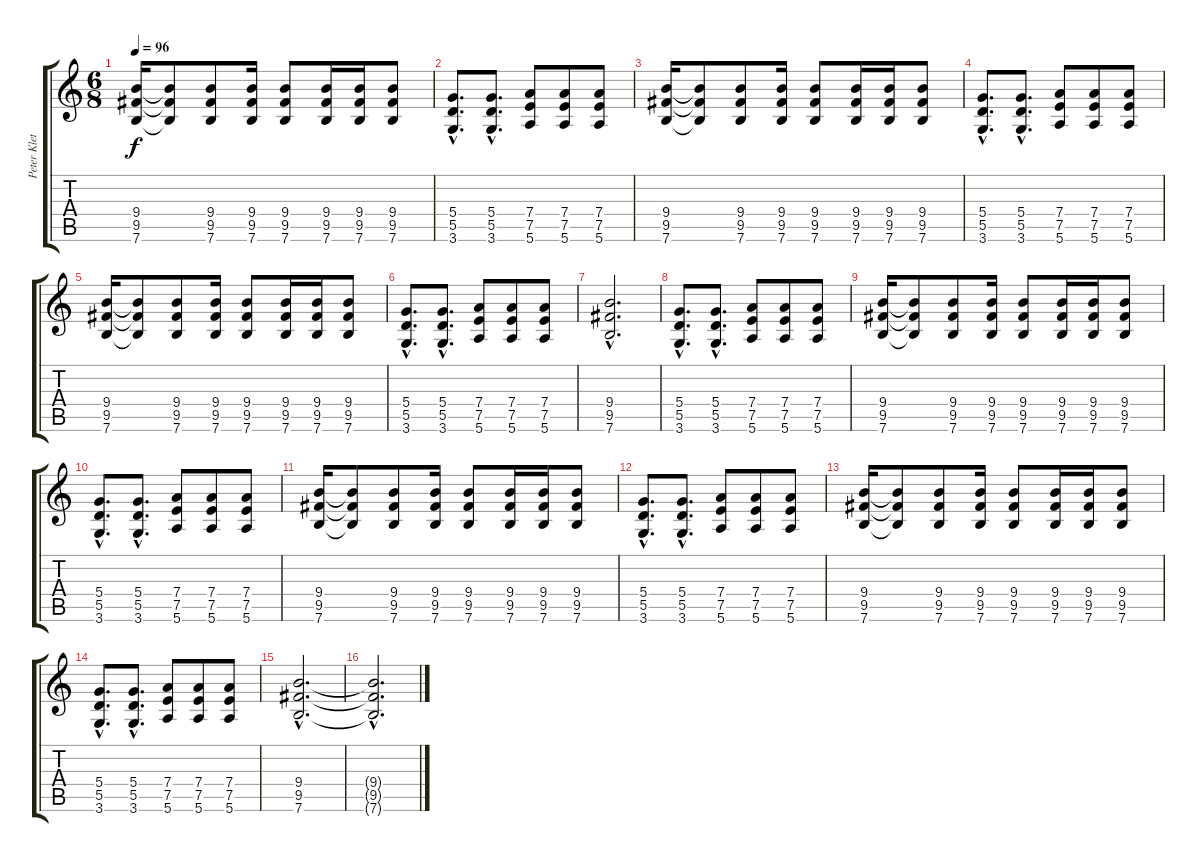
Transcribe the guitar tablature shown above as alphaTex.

\track ("Peter Klett Guitar" "Peter Klet") {instrument electricguitarmuted}
\staff {score tabs}
\tuning (E4 B3 G3 D3 A2 E2) {hide}
\ts (6 8)
\tempo 96
\clef g2
\ks c
(9.4 9.5 7.6).16{dy f} (9.4{t} 9.5{t} 7.6{t}).8 (9.4 9.5 7.6).8 (9.4 9.5 7.6).16 (9.4 9.5 7.6).8 (9.4 9.5 7.6).16 (9.4 9.5 7.6).16 (9.4 9.5 7.6).8 |
(5.4{hac} 5.5{hac} 3.6{hac}).8{d} (5.4{hac} 5.5{hac} 3.6{hac}).8{d} (7.4 7.5 5.6).8 (7.4 7.5 5.6).8 (7.4 7.5 5.6).8 |
(9.4 9.5 7.6).16 (9.4{t} 9.5{t} 7.6{t}).8 (9.4 9.5 7.6).8 (9.4 9.5 7.6).16 (9.4 9.5 7.6).8 (9.4 9.5 7.6).16 (9.4 9.5 7.6).16 (9.4 9.5 7.6).8 |
(5.4{hac} 5.5{hac} 3.6{hac}).8{d} (5.4{hac} 5.5{hac} 3.6{hac}).8{d} (7.4 7.5 5.6).8 (7.4 7.5 5.6).8 (7.4 7.5 5.6).8 |
(9.4 9.5 7.6).16 (9.4{t} 9.5{t} 7.6{t}).8 (9.4 9.5 7.6).8 (9.4 9.5 7.6).16 (9.4 9.5 7.6).8 (9.4 9.5 7.6).16 (9.4 9.5 7.6).16 (9.4 9.5 7.6).8 |
(5.4{hac} 5.5{hac} 3.6{hac}).8{d} (5.4{hac} 5.5{hac} 3.6{hac}).8{d} (7.4 7.5 5.6).8 (7.4 7.5 5.6).8 (7.4 7.5 5.6).8 |
(9.4{hac} 9.5{hac} 7.6{hac}).2{d} |
(5.4{hac} 5.5{hac} 3.6{hac}).8{d} (5.4{hac} 5.5{hac} 3.6{hac}).8{d} (7.4 7.5 5.6).8 (7.4 7.5 5.6).8 (7.4 7.5 5.6).8 |
(9.4 9.5 7.6).16 (9.4{t} 9.5{t} 7.6{t}).8 (9.4 9.5 7.6).8 (9.4 9.5 7.6).16 (9.4 9.5 7.6).8 (9.4 9.5 7.6).16 (9.4 9.5 7.6).16 (9.4 9.5 7.6).8 |
(5.4{hac} 5.5{hac} 3.6{hac}).8{d} (5.4{hac} 5.5{hac} 3.6{hac}).8{d} (7.4 7.5 5.6).8 (7.4 7.5 5.6).8 (7.4 7.5 5.6).8 |
(9.4 9.5 7.6).16 (9.4{t} 9.5{t} 7.6{t}).8 (9.4 9.5 7.6).8 (9.4 9.5 7.6).16 (9.4 9.5 7.6).8 (9.4 9.5 7.6).16 (9.4 9.5 7.6).16 (9.4 9.5 7.6).8 |
(5.4{hac} 5.5{hac} 3.6{hac}).8{d} (5.4{hac} 5.5{hac} 3.6{hac}).8{d} (7.4 7.5 5.6).8 (7.4 7.5 5.6).8 (7.4 7.5 5.6).8 |
(9.4 9.5 7.6).16 (9.4{t} 9.5{t} 7.6{t}).8 (9.4 9.5 7.6).8 (9.4 9.5 7.6).16 (9.4 9.5 7.6).8 (9.4 9.5 7.6).16 (9.4 9.5 7.6).16 (9.4 9.5 7.6).8 |
(5.4{hac} 5.5{hac} 3.6{hac}).8{d} (5.4{hac} 5.5{hac} 3.6{hac}).8{d} (7.4 7.5 5.6).8 (7.4 7.5 5.6).8 (7.4 7.5 5.6).8 |
(9.4{hac} 9.5{hac} 7.6{hac}).2{d volume 0} |
(9.4{hac t} 9.5{hac t} 7.6{hac t}).2{d}
